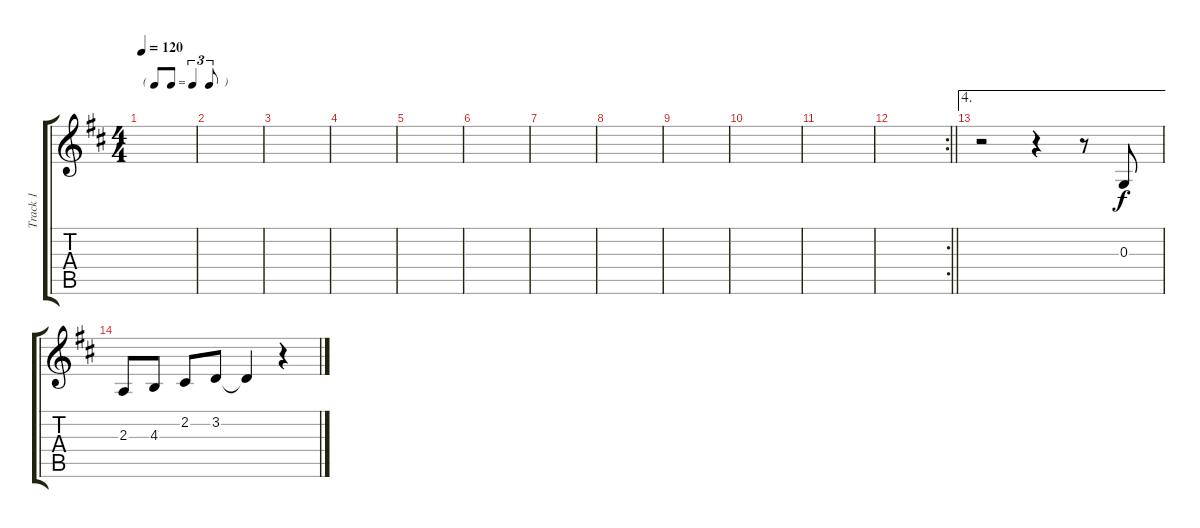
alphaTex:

\track ("Track 1" "Track 1") {instrument tenorsax}
\staff {score tabs}
\tuning (E4 B3 G3 D3 A2 E2) {hide}
\ts (4 4)
\tf triplet8th
\tempo 120
\clef g2
\ks d
|
|
|
|
|
|
|
|
|
|
|
\rc 2
\barLineRight lightlight
|
\ae 4
r.2 r.4 r.8 0.3.8 |
2.3.8 4.3.8 2.2.8 3.2.8 3.2{t}.4 r.4
